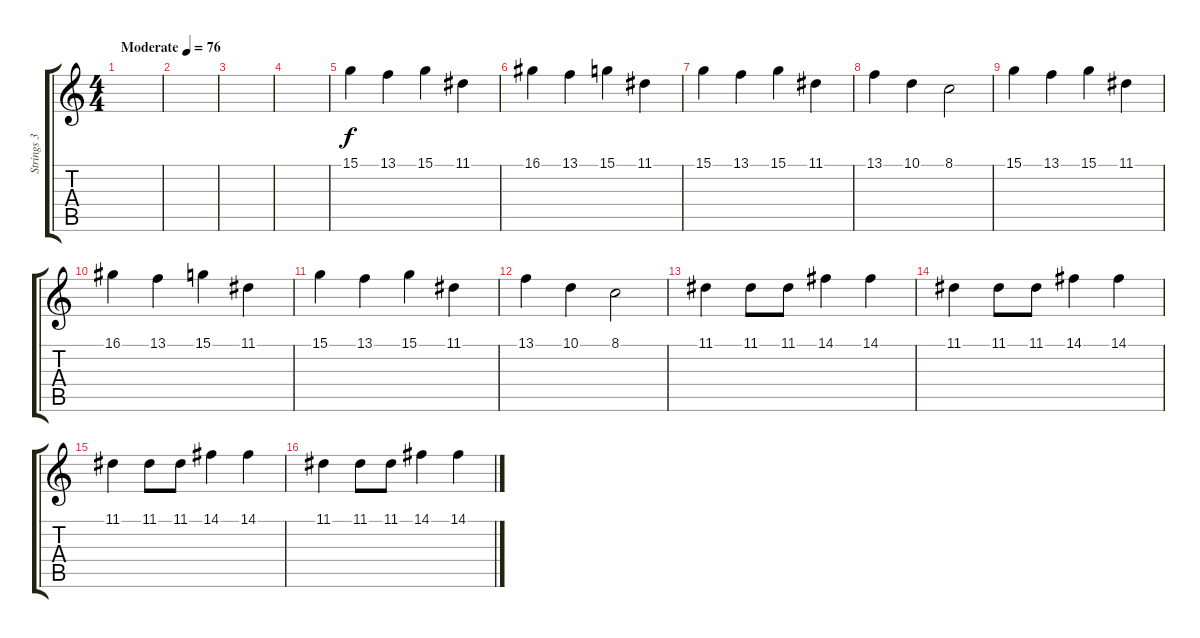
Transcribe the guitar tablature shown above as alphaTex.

\track ("Strings 3" "Strings 3") {instrument stringensemble2}
\staff {score tabs}
\tuning (E4 B3 G3 D3 A2 E2) {hide}
\ts (4 4)
\tempo (76 "Moderate")
\clef g2
\ks c
|
|
|
|
15.1.4 13.1.4 15.1.4 11.1.4 |
16.1.4 13.1.4 15.1.4 11.1.4 |
15.1.4 13.1.4 15.1.4 11.1.4 |
13.1.4 10.1.4 8.1.2 |
15.1.4 13.1.4 15.1.4 11.1.4 |
16.1.4 13.1.4 15.1.4 11.1.4 |
15.1.4 13.1.4 15.1.4 11.1.4 |
13.1.4 10.1.4 8.1.2 |
11.1.4 11.1.8 11.1.8 14.1.4 14.1.4 |
11.1.4 11.1.8 11.1.8 14.1.4 14.1.4 |
11.1.4 11.1.8 11.1.8 14.1.4 14.1.4 |
11.1.4 11.1.8 11.1.8 14.1.4 14.1.4
